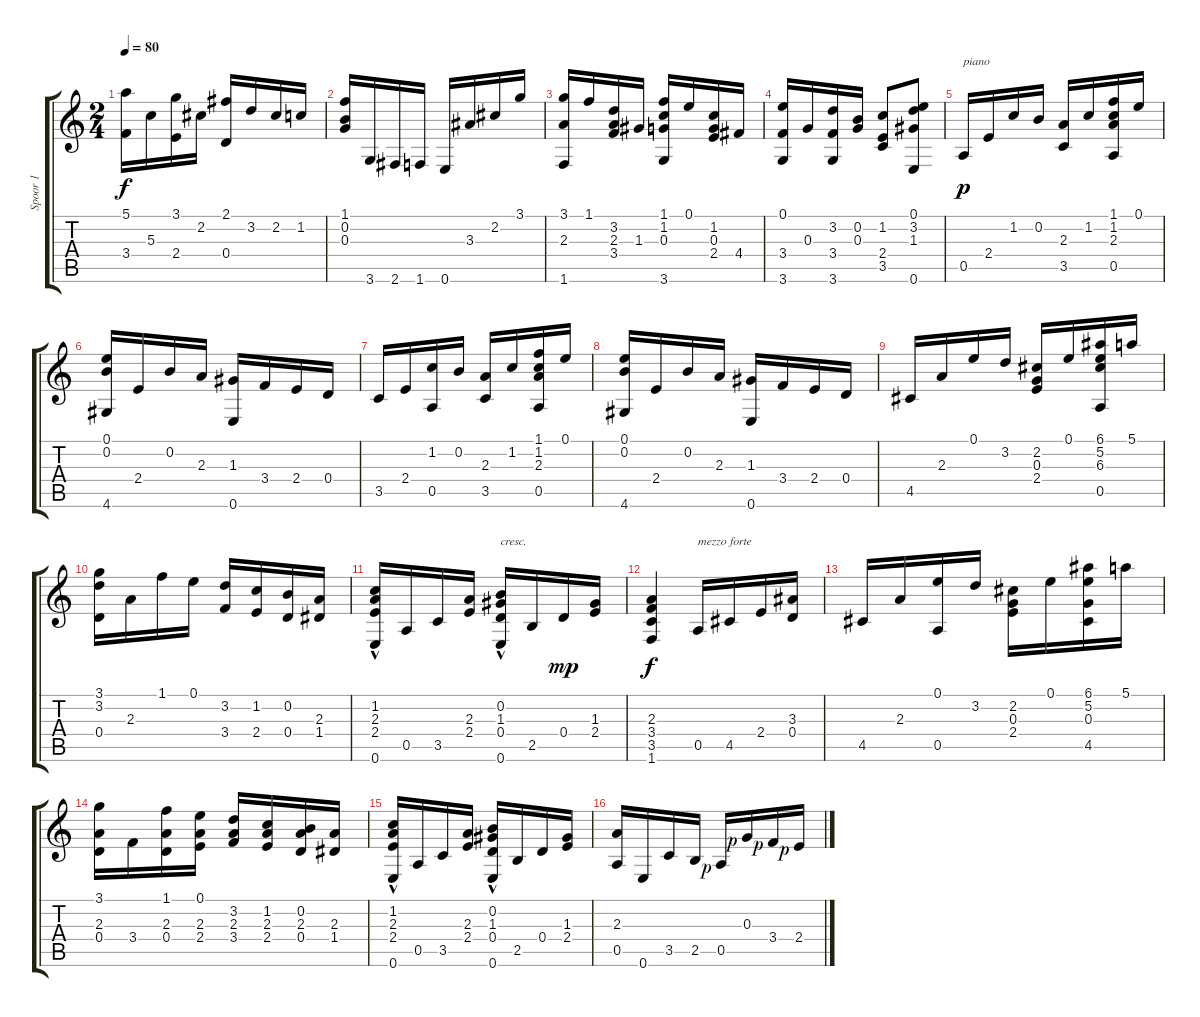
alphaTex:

\track ("Spoor 1" "Spoor 1") {instrument acousticguitarnylon}
\staff {score tabs}
\tuning (E4 B3 G3 D3 A2 E2) {hide}
\ts (2 4)
\tempo 80
\clef g2
\ks aminor
(5.1 3.4).16{dy f} 5.3.16 (3.1 2.4).16 2.2.16 (2.1 0.4).16 3.2.16 2.2.16 1.2.16 |
(1.1 0.2 0.3).16 3.6.16 2.6.16 1.6.16 0.6.16 3.3.16 2.2.16 3.1.16 |
(3.1 2.3 1.6).16 1.1.16 (3.2 2.3 3.4).16 1.3.16 (1.1 1.2 0.3 3.6).16 0.1.16 (1.2 0.3 2.4).16 4.4.16 |
(0.1 3.4 3.6).16 0.3.16 (3.2 3.4 3.6).16 (0.2 0.3).16 (1.2 2.4 3.5).8 (0.1 3.2 1.3 0.6).8 |
0.5.16{txt "piano" dy p} 2.4.16 1.2.16 0.2.16 (2.3 3.5).16 1.2.16 (1.1 1.2 2.3 0.5).16 0.1.16 |
(0.1 0.2 4.6).16 2.4.16 0.2.16 2.3.16 (1.3 0.6).16 3.4.16 2.4.16 0.4.16 |
3.5.16 2.4.16 (1.2 0.5).16 0.2.16 (2.3 3.5).16 1.2.16 (1.1 1.2 2.3 0.5).16 0.1.16 |
(0.1 0.2 4.6).16 2.4.16 0.2.16 2.3.16 (1.3 0.6).16 3.4.16 2.4.16 0.4.16 |
4.5.16 2.3.16 0.1.16 3.2.16 (2.2 0.3 2.4).16 0.1.16 (6.1 5.2 6.3 0.5).16 5.1.16 |
(3.1 3.2 0.4).16 2.3.16 1.1.16 0.1.16 (3.2 3.4).16 (1.2 2.4).16 (0.2 0.4).16 (2.3 1.4).16 |
(1.2{hac} 2.3 2.4 0.6).16 0.5.16 3.5.16 (2.3 2.4).16 (0.2{hac} 1.3{hac} 0.4{hac} 0.6).16{txt "cresc."} 2.5.16 0.4.16{dy mp} (1.3 2.4).16 |
(2.3 3.4 3.5 1.6).4{dy f} 0.5.16{txt "mezzo forte"} 4.5.16 2.4.16 (3.3 0.4).16 |
4.5.16 2.3.16 (0.1 0.5).16 3.2.16 (2.2 0.3 2.4).16 0.1.16 (6.1 5.2 0.3 4.5).16 5.1.16 |
(3.1 2.3 0.4).16 3.4.16 (1.1 2.3 0.4).16 (0.1 2.3 2.4).16 (3.2 2.3 3.4).16 (1.2 2.3 2.4).16 (0.2 2.3 0.4).16 (2.3 1.4).16 |
(1.2{hac} 2.3{hac} 2.4{hac} 0.6).16 0.5.16 3.5.16 (2.3 2.4).16 (0.2{hac} 1.3{hac} 0.4{hac} 0.6).16 2.5.16 0.4.16 (1.3 2.4).16 |
(2.3 0.5).16 0.6.16 3.5.16 2.5.16 0.5{rf 1}.16 0.3{rf 1}.16 3.4{rf 1}.16 2.4{rf 1}.16
